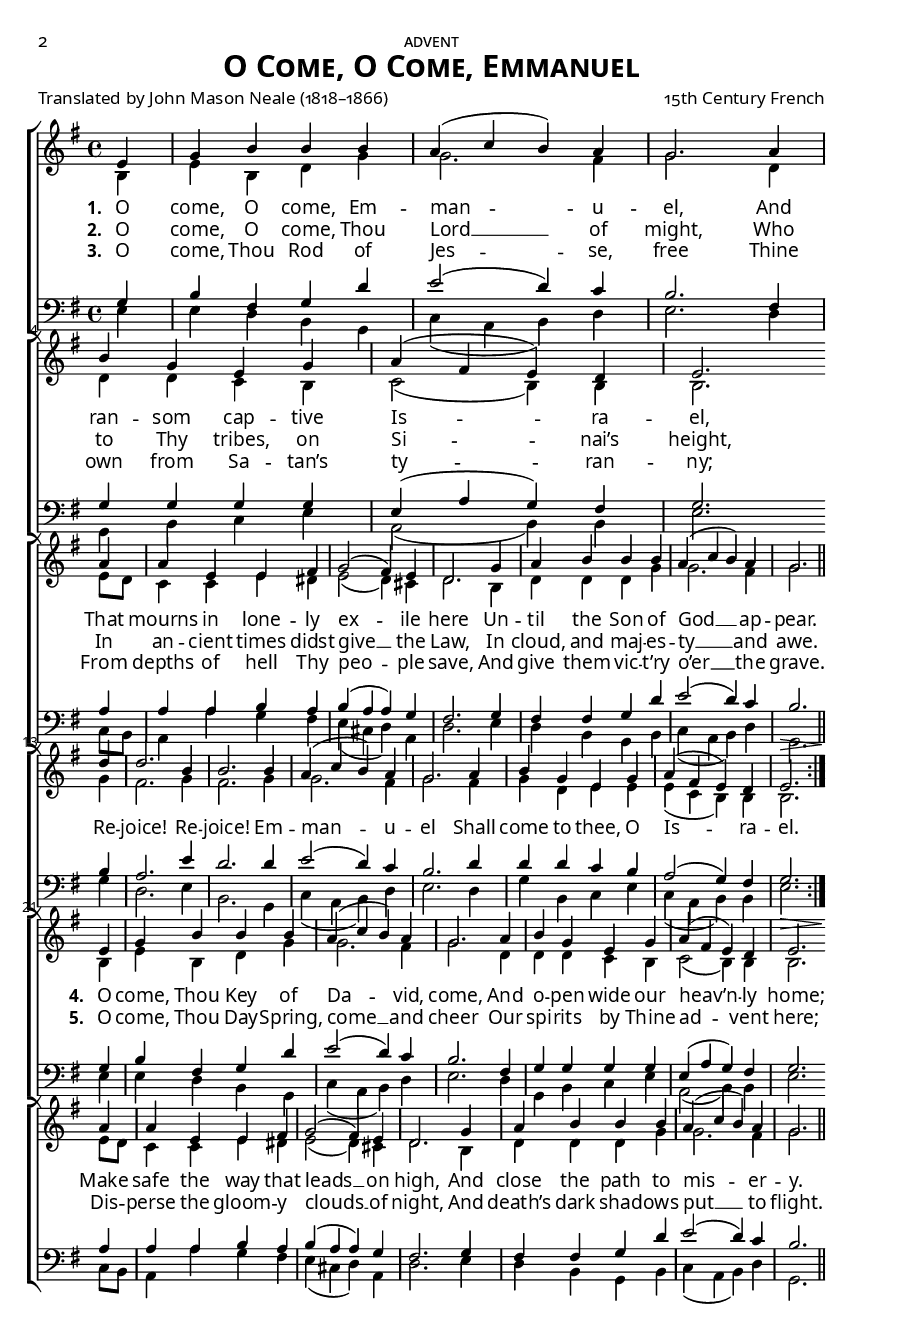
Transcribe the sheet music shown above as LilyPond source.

\version "2.14.2"
\include "util.ly"
\header {
  title = \markup{\override #'(font-name . "Garamond Premier Pro Semibold"){ \abs-fontsize #15 \smallCapsOldStyle"O Come, O Come, Emmanuel"}}
  poet = \markup\oldStyleNum"Translated by John Mason Neale (1818–1866)"
  composer = \markup\oldStyleNum"15th Century French"
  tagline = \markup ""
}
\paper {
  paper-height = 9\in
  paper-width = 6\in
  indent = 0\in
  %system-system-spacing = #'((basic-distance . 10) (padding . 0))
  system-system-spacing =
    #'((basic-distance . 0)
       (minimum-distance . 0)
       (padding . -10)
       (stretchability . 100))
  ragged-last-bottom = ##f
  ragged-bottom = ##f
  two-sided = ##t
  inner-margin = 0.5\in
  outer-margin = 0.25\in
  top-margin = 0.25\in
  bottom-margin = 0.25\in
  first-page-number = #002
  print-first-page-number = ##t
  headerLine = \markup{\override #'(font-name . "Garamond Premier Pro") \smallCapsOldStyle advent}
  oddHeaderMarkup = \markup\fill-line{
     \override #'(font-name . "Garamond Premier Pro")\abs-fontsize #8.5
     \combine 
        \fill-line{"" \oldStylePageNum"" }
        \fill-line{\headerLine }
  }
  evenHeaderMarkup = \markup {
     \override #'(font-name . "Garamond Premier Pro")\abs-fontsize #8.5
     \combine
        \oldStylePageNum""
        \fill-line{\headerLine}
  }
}
#(set-global-staff-size 15) \paper{ #(define fonts (make-pango-font-tree "GoudyOlSt BT" "Garamond Premier Pro" "Garamond Premier Pro" (/ 15 20))) }
global = {
  \key g \major
  \time 4/4
  \autoBeamOff
  \override DynamicLineSpanner #'staff-padding = #0.0
  \override DynamicLineSpanner #'Y-extent = #'(-1 . 1)
}

sopMusic = \relative c' {
  \repeat volta 2{
    \partial 4 e4 |
    g b b b |
    a( c b) a |
    g2. a4 |
    b g e g |
    
    a( fis e) d |
    e2. \bar""\break a4 |
    a e e fis |
    g2( fis4) e |
    
    d2. g4 |
    a b b b |
    a( c b) a |
    \partial 2. g2. \bar "||" \break
    
    \partial 4 d'4 |
    d2. b4 |
    b2. b4 |
    a( c b) a |
    g2. a4 |
    b g e g |
    a( fis e) d |
    \partial 2. <<e2. {s2^\> s8. s16\!}>> \break
  }
  
  
  
  \partial 4 e4 |
  g b b b |
  a( c b) a |
  g2. a4 |
  b g e g |
  
  a( fis e) d |
  e2. \bar""\break a4 |
  a e e fis |
  g2( fis4) e |
  
  d2. g4 |
  a b b b |
  a( c b) a |
  \partial 2. g2. \bar "||" \break
}
sopWords = \lyricmode {
  
}

altoMusic = \relative c' {
  b4 |
  e b d g |
  g2. fis4 |
  g2. d4 |
  d d c b |
  
  c2(  b4) b |
  b2. e8[ d] |
  c4 c e dis |
  e2( d4) cis |
  
  d2. b4 |
  d d d g |
  g2. fis4 |
  g2. |
  
  g4 |
  fis2. g4 |
  fis2. g4 |
  g2. fis4 |
  g2. fis4 |
  g d e e |
  e( c b) b |
  b2.
  
  
  
  
  b4 |
  e b d g |
  g2. fis4 |
  g2. d4 |
  d d c b |
  
  c2(  b4) b |
  b2. e8[ d] |
  c4 c e dis |
  e2( d4) cis |
  
  d2. b4 |
  d d d g |
  g2. fis4 |
  g2. |
}
altoWords = \lyricmode {
  \dropLyricsVII
  \set stanza = #"1. "
  O come, O come, Em -- man -- u -- el,  And ran -- som cap -- tive Is -- ra -- el,
  That mourns in lone -- ly ex -- ile here  Un -- til the Son of God __ ap -- pear.
  Re -- joice! Re -- joice! Em -- man -- u -- el Shall come to thee, O Is -- ra -- el.
  
  
  \set stanza = #"4. "
  O come, Thou Key of Da -- vid, come, And o -- pen wide our heav’n -- ly home;
  Make safe the way that leads __ on high, And close the path to mis -- er -- y.
}
altoWordsII = \lyricmode {
  \dropLyricsVII
%\markup\italic
  \set stanza = #"2. "
  O come, O come, Thou Lord __ of might, Who to Thy tribes, on Si -- nai’s height,
  In an -- cient times didst give __ the Law, In cloud, and maj -- es -- ty __ and awe.
  
  \repeat unfold 16 \skip1
  \set stanza = #"5. "
  O come, Thou Day -- Spring, come __ and cheer Our spi -- rits by Thine ad -- vent here;
  Dis -- perse the gloom -- y clouds __ of night, And death’s dark shad -- ows put __ to flight.
  
}
altoWordsIII = \lyricmode {
  \dropLyricsVII
  \set stanza = #"3. "
  O come, Thou Rod of Jes -- se, free Thine own from Sa -- tan’s ty -- ran -- ny;
  From depths of hell Thy peo -- ple save, And give them vic -- t’ry o’er __ the grave.
}
altoWordsIV = \lyricmode {
}
altoWordsV = \lyricmode {
}
altoWordsVI = \lyricmode {
  %\set stanza = #"6. "
}
tenorMusic = \relative c' {
  g4 |
  b fis g d' |
  e2( d4) c |
  b2. fis4 |
  g g g g |
  
  e( a g) fis |
  g2. a4 |
  a a b a |
  b( a a) g |
  
  fis2. g4 |
  fis fis g d' |
  e2( d4) c |
  b2. |
  
  b4 |
  a2. e'4 |
  d2. d4 |
  e2( d4) c |
  b2. d4 |
  d d c b |
  a2( g4) fis |
  <<g2. {s2_\> s8. s16\!}>>
  
  
  
  
  g4 |
  b fis g d' |
  e2( d4) c |
  b2. fis4 |
  g g g g |
  
  e( a g) fis |
  g2. a4 |
  a a b a |
  b( a a) g |
  
  fis2. g4 |
  fis fis g d' |
  e2( d4) c |
  b2. |
}
tenorWords = \lyricmode {

}

bassMusic = \relative c {
  e4 |
  e d b g |
  c( a b) d |
  e2. d4 |
  g, b c e |
  
  a,2( b4) b |
  e2. c8[ b] |
  a4 a' g fis |
  e( cis d) a |
  
  d2. e4 |
  d b g b |
  c( a b) d |
  g,2. |
  
  g'4 |
  d2. e4 |
  b2. g4 |
  c( a b) d |
  e2. d4 |
  g b, c e |
  c( a b) b |
  e2.
  
  
  
  
  e4 |
  e d b g |
  c( a b) d |
  e2. d4 |
  g, b c e |
  
  a,2( b4) b |
  e2. c8[ b] |
  a4 a' g fis |
  e( cis d) a |
  
  d2. e4 |
  d b g b |
  c( a b) d |
  g,2. |
}
bassWords = \lyricmode {

}

\score {
  <<
   \new ChoirStaff <<
%    \new Lyrics = sopranos \with { \override VerticalAxisGroup #'nonstaff-relatedstaff-spacing = #'((basic-distance . 1)) }
    \new Staff = women <<
      \new Voice = "sopranos" { \voiceOne << \global \sopMusic >> }
      \new Voice = "altos" { \voiceTwo << \global \altoMusic >> }
    >>
    \new Lyrics \with { alignAboveContext = #"women" \override VerticalAxisGroup #'nonstaff-relatedstaff-spacing = #'((basic-distance . 1))} \lyricsto "sopranos" \sopWords
    \new Lyrics = "altosVI"  \with { alignBelowContext = #"women" \override VerticalAxisGroup #'nonstaff-relatedstaff-spacing = #'((basic-distance . 1)) } \lyricsto "sopranos" \altoWordsVI
    \new Lyrics = "altosV"  \with { alignBelowContext = #"women" \override VerticalAxisGroup #'nonstaff-relatedstaff-spacing = #'((basic-distance . 1)) } \lyricsto "sopranos" \altoWordsV
    \new Lyrics = "altosIV"  \with { alignBelowContext = #"women" \override VerticalAxisGroup #'nonstaff-relatedstaff-spacing = #'((basic-distance . 1)) } \lyricsto "sopranos" \altoWordsIV
    \new Lyrics = "altosIII"  \with { alignBelowContext = #"women" \override VerticalAxisGroup #'nonstaff-relatedstaff-spacing = #'((basic-distance . 1)) } \lyricsto "sopranos" \altoWordsIII
    \new Lyrics = "altosII"  \with { alignBelowContext = #"women" \override VerticalAxisGroup #'nonstaff-relatedstaff-spacing = #'((basic-distance . 1)) } \lyricsto "sopranos" \altoWordsII
    \new Lyrics = "altos"  \with { alignBelowContext = #"women" \override VerticalAxisGroup #'nonstaff-relatedstaff-spacing = #'((basic-distance . 1)) } \lyricsto "sopranos" \altoWords
   \new Staff = men <<
      \clef bass
      \new Voice = "tenors" { \voiceOne << \global \tenorMusic >> }
      \new Voice = "basses" { \voiceTwo << \global \bassMusic >> }
    >>
    \new Lyrics \with { alignAboveContext = #"men" \override VerticalAxisGroup #'nonstaff-relatedstaff-spacing = #'((basic-distance . 1)) } \lyricsto "tenors" \tenorWords
    \new Lyrics \with { alignBelowContext = #"men" \override VerticalAxisGroup #'nonstaff-relatedstaff-spacing = #'((basic-distance . 1)) } \lyricsto "basses" \bassWords
  >>
%    \new PianoStaff << \new Staff { \new Voice { \pianoRH } } \new Staff { \clef "bass" \pianoLH } >>
  >>
  \layout {
    \context {
      \Score
      %\override SpacingSpanner #'base-shortest-duration = #(ly:make-moment 1 8)
      %\override SpacingSpanner #'common-shortest-duration = #(ly:make-moment 1 4)
    }
    \context {
      % Remove all empty staves
      % \Staff \RemoveEmptyStaves \override VerticalAxisGroup #'remove-first = ##t
    }
    \context {
      \Lyrics
      \override LyricText #'X-offset = #center-on-word
    }
  }
}

